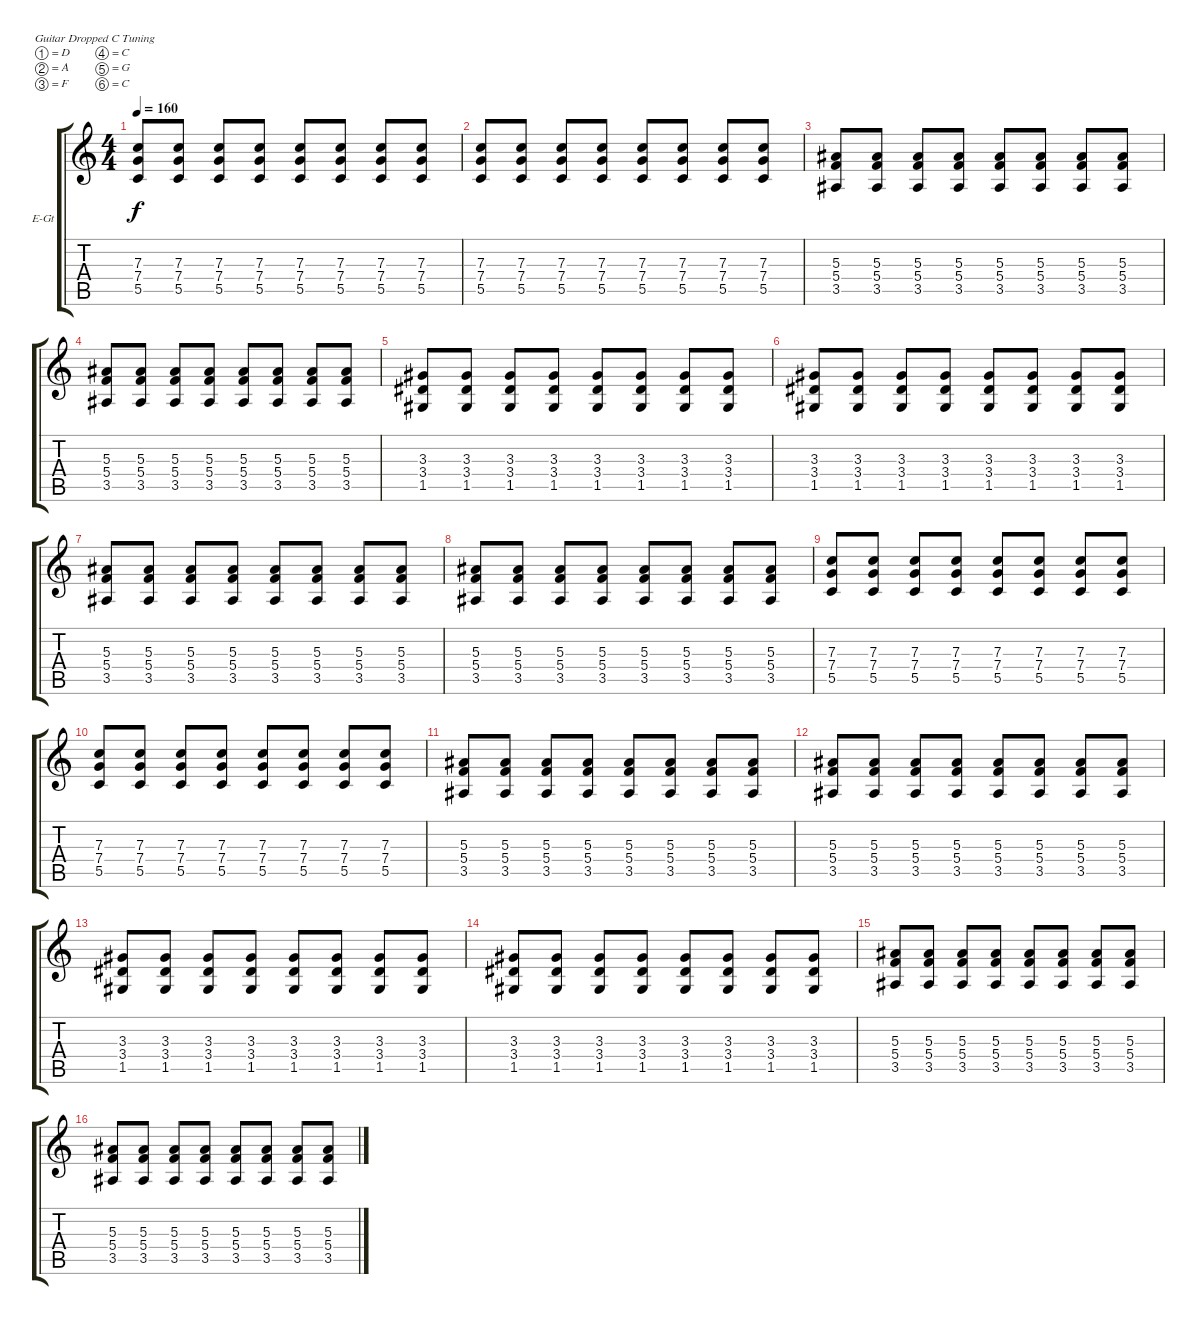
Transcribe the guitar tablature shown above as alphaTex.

\bracketExtendMode groupsimilarinstruments
\firstSystemTrackNameOrientation horizontal
\otherSystemsTrackNameOrientation horizontal
\track ("Track 1" "E-Gt") {instrument distortionguitar}
\staff {score tabs}
\tuning (D4 A3 F3 C3 G2 C2)
\ts (4 4)
\tempo 160
\clef g2
\ks c
(7.3 7.4 5.5).8{dy f} (7.3 7.4 5.5).8 (7.3 7.4 5.5).8 (7.3 7.4 5.5).8 (7.3 7.4 5.5).8 (7.3 7.4 5.5).8 (7.3 7.4 5.5).8 (7.3 7.4 5.5).8 |
(7.3 7.4 5.5).8 (7.3 7.4 5.5).8 (7.3 7.4 5.5).8 (7.3 7.4 5.5).8 (7.3 7.4 5.5).8 (7.3 7.4 5.5).8 (7.3 7.4 5.5).8 (7.3 7.4 5.5).8 |
(5.3 5.4 3.5).8 (5.3 5.4 3.5).8 (5.3 5.4 3.5).8 (5.3 5.4 3.5).8 (5.3 5.4 3.5).8 (5.3 5.4 3.5).8 (5.3 5.4 3.5).8 (5.3 5.4 3.5).8 |
(5.3 5.4 3.5).8 (5.3 5.4 3.5).8 (5.3 5.4 3.5).8 (5.3 5.4 3.5).8 (5.3 5.4 3.5).8 (5.3 5.4 3.5).8 (5.3 5.4 3.5).8 (5.3 5.4 3.5).8 |
(3.3 3.4 1.5).8 (3.3 3.4 1.5).8 (3.3 3.4 1.5).8 (3.3 3.4 1.5).8 (3.3 3.4 1.5).8 (3.3 3.4 1.5).8 (3.3 3.4 1.5).8 (3.3 3.4 1.5).8 |
(3.3 3.4 1.5).8 (3.3 3.4 1.5).8 (3.3 3.4 1.5).8 (3.3 3.4 1.5).8 (3.3 3.4 1.5).8 (3.3 3.4 1.5).8 (3.3 3.4 1.5).8 (3.3 3.4 1.5).8 |
(5.3 5.4 3.5).8 (5.3 5.4 3.5).8 (5.3 5.4 3.5).8 (5.3 5.4 3.5).8 (5.3 5.4 3.5).8 (5.3 5.4 3.5).8 (5.3 5.4 3.5).8 (5.3 5.4 3.5).8 |
(5.3 5.4 3.5).8 (5.3 5.4 3.5).8 (5.3 5.4 3.5).8 (5.3 5.4 3.5).8 (5.3 5.4 3.5).8 (5.3 5.4 3.5).8 (5.3 5.4 3.5).8 (5.3 5.4 3.5).8 |
(7.3 7.4 5.5).8 (7.3 7.4 5.5).8 (7.3 7.4 5.5).8 (7.3 7.4 5.5).8 (7.3 7.4 5.5).8 (7.3 7.4 5.5).8 (7.3 7.4 5.5).8 (7.3 7.4 5.5).8 |
(7.3 7.4 5.5).8 (7.3 7.4 5.5).8 (7.3 7.4 5.5).8 (7.3 7.4 5.5).8 (7.3 7.4 5.5).8 (7.3 7.4 5.5).8 (7.3 7.4 5.5).8 (7.3 7.4 5.5).8 |
(5.3 5.4 3.5).8 (5.3 5.4 3.5).8 (5.3 5.4 3.5).8 (5.3 5.4 3.5).8 (5.3 5.4 3.5).8 (5.3 5.4 3.5).8 (5.3 5.4 3.5).8 (5.3 5.4 3.5).8 |
(5.3 5.4 3.5).8 (5.3 5.4 3.5).8 (5.3 5.4 3.5).8 (5.3 5.4 3.5).8 (5.3 5.4 3.5).8 (5.3 5.4 3.5).8 (5.3 5.4 3.5).8 (5.3 5.4 3.5).8 |
(3.3 3.4 1.5).8 (3.3 3.4 1.5).8 (3.3 3.4 1.5).8 (3.3 3.4 1.5).8 (3.3 3.4 1.5).8 (3.3 3.4 1.5).8 (3.3 3.4 1.5).8 (3.3 3.4 1.5).8 |
(3.3 3.4 1.5).8 (3.3 3.4 1.5).8 (3.3 3.4 1.5).8 (3.3 3.4 1.5).8 (3.3 3.4 1.5).8 (3.3 3.4 1.5).8 (3.3 3.4 1.5).8 (3.3 3.4 1.5).8 |
(5.3 5.4 3.5).8 (5.3 5.4 3.5).8 (5.3 5.4 3.5).8 (5.3 5.4 3.5).8 (5.3 5.4 3.5).8 (5.3 5.4 3.5).8 (5.3 5.4 3.5).8 (5.3 5.4 3.5).8 |
(5.3 5.4 3.5).8 (5.3 5.4 3.5).8 (5.3 5.4 3.5).8 (5.3 5.4 3.5).8 (5.3 5.4 3.5).8 (5.3 5.4 3.5).8 (5.3 5.4 3.5).8 (5.3 5.4 3.5).8
